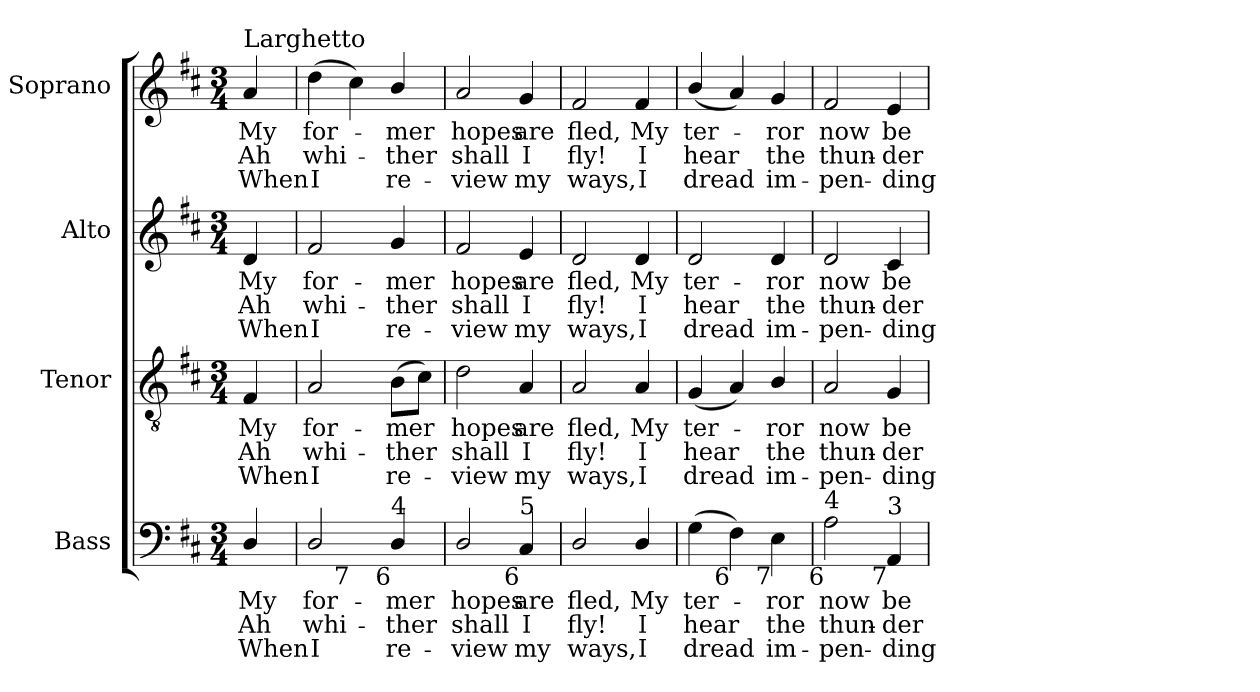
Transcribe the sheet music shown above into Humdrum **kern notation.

**kern	**text	**text	**text	**kern	**text	**text	**text	**kern	**text	**text	**text	**kern	**text	**text	**text
*part4	*part4	*part4	*part4	*part3	*part3	*part3	*part3	*part2	*part2	*part2	*part2	*part1	*part1	*part1	*part1
*staff4	*staff4	*staff4	*staff4	*staff3	*staff3	*staff3	*staff3	*staff2	*staff2	*staff2	*staff2	*staff1	*staff1	*staff1	*staff1
*I"Bass	*	*	*	*I"Tenor	*	*	*	*I"Alto	*	*	*	*I"Soprano	*	*	*
*I'B.	*	*	*	*I'T.	*	*	*	*I'A.	*	*	*	*I'S.	*	*	*
!!LO:PB:g=z
*clefF4	*	*	*	*clefGv2	*	*	*	*clefG2	*	*	*	*clefG2	*	*	*
*	*	*	*	*ITrd7c12	*	*	*	*	*	*	*	*	*	*	*
*k[f#c#]	*	*	*	*k[f#c#]	*	*	*	*k[f#c#]	*	*	*	*k[f#c#]	*	*	*
*D:	*	*	*	*D:	*	*	*	*D:	*	*	*	*D:	*	*	*
*M3/4	*	*	*	*M3/4	*	*	*	*M3/4	*	*	*	*M3/4	*	*	*
=	=	=	=	=	=	=	=	=	=	=	=	=	=	=	=
!	!LO:LY:b:color=#000000	!LO:LY:b:color=#000000	!LO:LY:b:color=#000000	!	!	!	!	!	!	!	!	!	!	!	!
!	!	!	!	!	!LO:LY:b:color=#000000	!LO:LY:b:color=#000000	!LO:LY:b:color=#000000	!	!	!	!	!	!	!	!
!	!	!	!	!	!	!	!	!	!LO:LY:b:color=#000000	!LO:LY:b:color=#000000	!LO:LY:b:color=#000000	!	!	!	!
!	!	!	!	!	!	!	!	!	!	!	!	!LO:TX:a:t=Larghetto	!	!	!
!	!	!	!	!	!	!	!	!	!	!	!	!	!LO:LY:b:color=#000000	!LO:LY:b:color=#000000	!LO:LY:b:color=#000000
4Di/	My	Ah	When	4FF#i/	My	Ah	When	4di/	My	Ah	When	4ai/	My	Ah	When
=1	=1	=1	=1	=1	=1	=1	=1	=1	=1	=1	=1	=1	=1	=1	=1
!	!LO:LY:b:color=#000000	!LO:LY:b:color=#000000	!LO:LY:b:color=#000000	!	!	!	!	!	!	!	!	!	!	!	!
!	!	!	!	!	!LO:LY:b:color=#000000	!LO:LY:b:color=#000000	!LO:LY:b:color=#000000	!	!	!	!	!	!	!	!
!	!	!	!	!	!	!	!	!	!LO:LY:b:color=#000000	!LO:LY:b:color=#000000	!LO:LY:b:color=#000000	!	!	!	!
!LO:TX:b:rj:t=8	!	!	!	!	!	!	!	!	!	!	!	!	!	!	!
!	!	!	!	!	!	!	!	!	!	!	!	!	!LO:LY:b:color=#000000	!LO:LY:b:color=#000000	!LO:LY:b:color=#000000
*^	*	*	*	*	*	*	*	*	*	*	*	*	*	*	*
2Di/	4ryy	for-	whi-	I	2AAi/	for-	whi-	I	2f#i/	for-	whi-	I	(4ddi\	for-	whi-	I
!	!LO:TX:b:rj:t=7	!	!	!	!	!	!	!	!	!	!	!	!	!	!	!
.	2ryy	.	.	.	.	.	.	.	.	.	.	.	4cc#i\)	.	.	.
!	!	!LO:LY:b:color=#000000	!LO:LY:b:color=#000000	!LO:LY:b:color=#000000	!	!	!	!	!	!	!	!	!	!	!	!
!	!	!	!	!	!	!LO:LY:b:color=#000000	!LO:LY:b:color=#000000	!LO:LY:b:color=#000000	!	!	!	!	!	!	!	!
!	!	!	!	!	!	!	!	!	!	!LO:LY:b:color=#000000	!LO:LY:b:color=#000000	!LO:LY:b:color=#000000	!	!	!	!
!LO:TX:b:rj:t=6	!	!	!	!	!	!	!	!	!	!	!	!	!	!	!	!
!LO:TX:t=4	!	!	!	!	!	!	!	!	!	!	!	!	!	!	!	!
!	!	!	!	!	!	!	!	!	!	!	!	!	!	!LO:LY:b:color=#000000	!LO:LY:b:color=#000000	!LO:LY:b:color=#000000
4Di/	.	-mer	-ther	re-	(8BBi\L	-mer	-ther	re-	4gi/	-mer	-ther	re-	4bi/	-mer	-ther	re-
.	.	.	.	.	8C#i\J)	.	.	.	.	.	.	.	.	.	.	.
*v	*v	*	*	*	*	*	*	*	*	*	*	*	*	*	*	*
=2	=2	=2	=2	=2	=2	=2	=2	=2	=2	=2	=2	=2	=2	=2	=2
*^	*	*	*	*	*	*	*	*	*	*	*	*	*	*	*
!	!	!LO:LY:b:color=#000000	!LO:LY:b:color=#000000	!LO:LY:b:color=#000000	!	!	!	!	!	!	!	!	!	!	!	!
*v	*v	*	*	*	*	*	*	*	*	*	*	*	*	*	*	*
*^	*	*	*	*	*	*	*	*	*	*	*	*	*	*	*
!	!	!	!	!	!	!LO:LY:b:color=#000000	!LO:LY:b:color=#000000	!LO:LY:b:color=#000000	!	!	!	!	!	!	!	!
*v	*v	*	*	*	*	*	*	*	*	*	*	*	*	*	*	*
*^	*	*	*	*	*	*	*	*	*	*	*	*	*	*	*
!	!	!	!	!	!	!	!	!	!	!LO:LY:b:color=#000000	!LO:LY:b:color=#000000	!LO:LY:b:color=#000000	!	!	!	!
*v	*v	*	*	*	*	*	*	*	*	*	*	*	*	*	*	*
*^	*	*	*	*	*	*	*	*	*	*	*	*	*	*	*
!	!	!	!	!	!	!	!	!	!	!	!	!	!	!LO:LY:b:color=#000000	!LO:LY:b:color=#000000	!LO:LY:b:color=#000000
*v	*v	*	*	*	*	*	*	*	*	*	*	*	*	*	*	*
2Di/	hopes	shall	-view	2Di\	hopes	shall	-view	2f#i/	hopes	shall	-view	2ai/	hopes	shall	-view
!	!LO:LY:b:color=#000000	!LO:LY:b:color=#000000	!LO:LY:b:color=#000000	!	!	!	!	!	!	!	!	!	!	!	!
!	!	!	!	!	!LO:LY:b:color=#000000	!LO:LY:b:color=#000000	!LO:LY:b:color=#000000	!	!	!	!	!	!	!	!
!	!	!	!	!	!	!	!	!	!LO:LY:b:color=#000000	!LO:LY:b:color=#000000	!LO:LY:b:color=#000000	!	!	!	!
!LO:TX:b:rj:t=6	!	!	!	!	!	!	!	!	!	!	!	!	!	!	!
!LO:TX:t=5	!	!	!	!	!	!	!	!	!	!	!	!	!	!	!
!	!	!	!	!	!	!	!	!	!	!	!	!	!LO:LY:b:color=#000000	!LO:LY:b:color=#000000	!LO:LY:b:color=#000000
4C#i/	are	I	my	4AAi/	are	I	my	4ei/	are	I	my	4gi/	are	I	my
=3	=3	=3	=3	=3	=3	=3	=3	=3	=3	=3	=3	=3	=3	=3	=3
!	!LO:LY:b:color=#000000	!LO:LY:b:color=#000000	!LO:LY:b:color=#000000	!	!	!	!	!	!	!	!	!	!	!	!
!	!	!	!	!	!LO:LY:b:color=#000000	!LO:LY:b:color=#000000	!LO:LY:b:color=#000000	!	!	!	!	!	!	!	!
!	!	!	!	!	!	!	!	!	!LO:LY:b:color=#000000	!LO:LY:b:color=#000000	!LO:LY:b:color=#000000	!	!	!	!
!	!	!	!	!	!	!	!	!	!	!	!	!	!LO:LY:b:color=#000000	!LO:LY:b:color=#000000	!LO:LY:b:color=#000000
2Di/	fled,	fly!	ways,	2AAi/	fled,	fly!	ways,	2di/	fled,	fly!	ways,	2f#i/	fled,	fly!	ways,
!	!LO:LY:b:color=#000000	!LO:LY:b:color=#000000	!LO:LY:b:color=#000000	!	!	!	!	!	!	!	!	!	!	!	!
!	!	!	!	!	!LO:LY:b:color=#000000	!LO:LY:b:color=#000000	!LO:LY:b:color=#000000	!	!	!	!	!	!	!	!
!	!	!	!	!	!	!	!	!	!LO:LY:b:color=#000000	!LO:LY:b:color=#000000	!LO:LY:b:color=#000000	!	!	!	!
!	!	!	!	!	!	!	!	!	!	!	!	!	!LO:LY:b:color=#000000	!LO:LY:b:color=#000000	!LO:LY:b:color=#000000
4Di/	My	I	I	4AAi/	My	I	I	4di/	My	I	I	4f#i/	My	I	I
=4	=4	=4	=4	=4	=4	=4	=4	=4	=4	=4	=4	=4	=4	=4	=4
!	!LO:LY:b:color=#000000	!LO:LY:b:color=#000000	!LO:LY:b:color=#000000	!	!	!	!	!	!	!	!	!	!	!	!
!	!	!	!	!	!LO:LY:b:color=#000000	!LO:LY:b:color=#000000	!LO:LY:b:color=#000000	!	!	!	!	!	!	!	!
!	!	!	!	!	!	!	!	!	!LO:LY:b:color=#000000	!LO:LY:b:color=#000000	!LO:LY:b:color=#000000	!	!	!	!
!	!	!	!	!	!	!	!	!	!	!	!	!	!LO:LY:b:color=#000000	!LO:LY:b:color=#000000	!LO:LY:b:color=#000000
(4Gi\	ter-	hear	dread	(4GGi/	ter-	hear	dread	2di/	ter-	hear	dread	(4bi/	ter-	hear	dread
!LO:TX:b:rj:t=6	!	!	!	!	!	!	!	!	!	!	!	!	!	!	!
4F#i\)	.	.	.	4AAi/)	.	.	.	.	.	.	.	4ai/)	.	.	.
!	!LO:LY:b:color=#000000	!LO:LY:b:color=#000000	!LO:LY:b:color=#000000	!	!	!	!	!	!	!	!	!	!	!	!
!	!	!	!	!	!LO:LY:b:color=#000000	!LO:LY:b:color=#000000	!LO:LY:b:color=#000000	!	!	!	!	!	!	!	!
!	!	!	!	!	!	!	!	!	!LO:LY:b:color=#000000	!LO:LY:b:color=#000000	!LO:LY:b:color=#000000	!	!	!	!
!LO:TX:b:rj:t=7	!	!	!	!	!	!	!	!	!	!	!	!	!	!	!
!	!	!	!	!	!	!	!	!	!	!	!	!	!LO:LY:b:color=#000000	!LO:LY:b:color=#000000	!LO:LY:b:color=#000000
4Ei\	-ror	the	im-	4BBi/	-ror	the	im-	4di/	-ror	the	im-	4gi/	-ror	the	im-
=5	=5	=5	=5	=5	=5	=5	=5	=5	=5	=5	=5	=5	=5	=5	=5
!	!LO:LY:b:color=#000000	!LO:LY:b:color=#000000	!LO:LY:b:color=#000000	!	!	!	!	!	!	!	!	!	!	!	!
!	!	!	!	!	!LO:LY:b:color=#000000	!LO:LY:b:color=#000000	!LO:LY:b:color=#000000	!	!	!	!	!	!	!	!
!	!	!	!	!	!	!	!	!	!LO:LY:b:color=#000000	!LO:LY:b:color=#000000	!LO:LY:b:color=#000000	!	!	!	!
!LO:TX:b:rj:t=6	!	!	!	!	!	!	!	!	!	!	!	!	!	!	!
!LO:TX:t=4	!	!	!	!	!	!	!	!	!	!	!	!	!	!	!
!	!	!	!	!	!	!	!	!	!	!	!	!	!LO:LY:b:color=#000000	!LO:LY:b:color=#000000	!LO:LY:b:color=#000000
2Ai\	now	thun-	-pen-	2AAi/	now	thun-	-pen-	2di/	now	thun-	-pen-	2f#i/	now	thun-	-pen-
!	!LO:LY:b:color=#000000	!LO:LY:b:color=#000000	!LO:LY:b:color=#000000	!	!	!	!	!	!	!	!	!	!	!	!
!	!	!	!	!	!LO:LY:b:color=#000000	!LO:LY:b:color=#000000	!LO:LY:b:color=#000000	!	!	!	!	!	!	!	!
!	!	!	!	!	!	!	!	!	!LO:LY:b:color=#000000	!LO:LY:b:color=#000000	!LO:LY:b:color=#000000	!	!	!	!
!LO:TX:b:rj:t=7	!	!	!	!	!	!	!	!	!	!	!	!	!	!	!
!LO:TX:t=3	!	!	!	!	!	!	!	!	!	!	!	!	!	!	!
!	!	!	!	!	!	!	!	!	!	!	!	!	!LO:LY:b:color=#000000	!LO:LY:b:color=#000000	!LO:LY:b:color=#000000
4AAi/	be-	-der	-ding	4GGi/	be-	-der	-ding	4c#i/	be-	-der	-ding	4ei/	be-	-der	-ding
=	=	=	=	=	=	=	=	=	=	=	=	=	=	=	=
*-	*-	*-	*-	*-	*-	*-	*-	*-	*-	*-	*-	*-	*-	*-	*-
